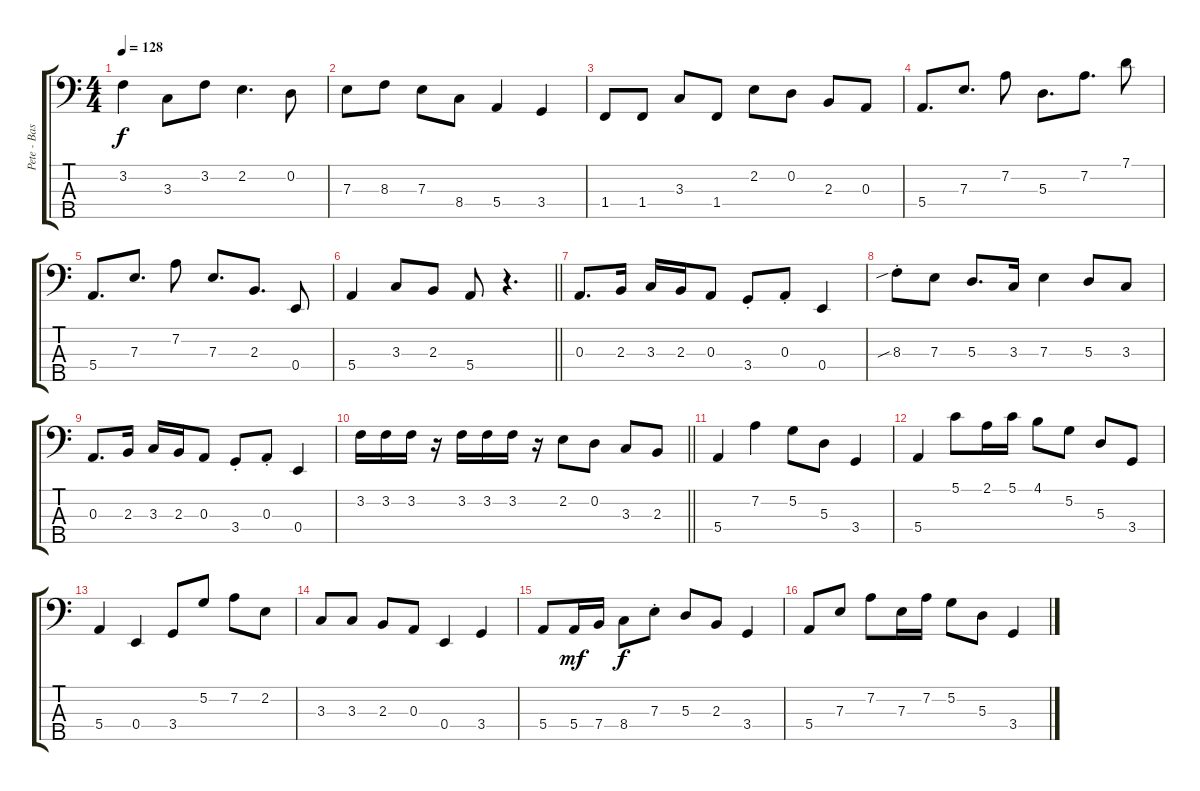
\track ("Pete - Bass" "Pete - Bas") {instrument electricbassfinger}
\staff {score tabs}
\tuning (G2 D2 A1 E1 B0) {hide}
\ts (4 4)
\tempo 128
\clef f4
\ks c
3.2.4{dy f} 3.3.8 3.2.8 2.2.4{d} 0.2.8 |
7.3.8 8.3.8 7.3.8 8.4.8 5.4.4 3.4.4 |
1.4.8 1.4.8 3.3.8 1.4.8 2.2.8 0.2.8 2.3.8 0.3.8 |
5.4.8{d} 7.3.8{d} 7.2.8 5.3.8{d} 7.2.8{d} 7.1.8 |
5.4.8{d} 7.3.8{d} 7.2.8 7.3.8{d} 2.3.8{d} 0.4.8 |
\barLineRight lightlight
5.4.4 3.3.8 2.3.8 5.4.8 r.4{d} |
0.3.8{d} 2.3.16 3.3.16 2.3.16 0.3.8 3.4{st}.8 0.3{st}.8 0.4.4 |
8.3{sib st}.8 7.3.8 5.3.8{d} 3.3.16 7.3.4 5.3.8 3.3.8 |
0.3.8{d} 2.3.16 3.3.16 2.3.16 0.3.8 3.4{st}.8 0.3{st}.8 0.4.4 |
\barLineRight lightlight
3.2.16 3.2.16 3.2.16 r.16 3.2.16 3.2.16 3.2.16 r.16 2.2.8 0.2.8 3.3.8 2.3.8 |
5.4.4 7.2.4 5.2.8 5.3.8 3.4.4 |
5.4.4 5.1.8 2.1.16 5.1.16 4.1.8 5.2.8 5.3.8 3.4.8 |
5.4.4 0.4.4 3.4.8 5.2.8 7.2.8 2.2.8 |
3.3.8 3.3.8 2.3.8 0.3.8 0.4.4 3.4.4 |
5.4.8 5.4.16{dy mf} 7.4.16 8.4.8{dy f} 7.3{st}.8 5.3.8 2.3.8 3.4.4 |
5.4.8 7.3.8 7.2.8 7.3.16 7.2.16 5.2.8 5.3.8 3.4.4
